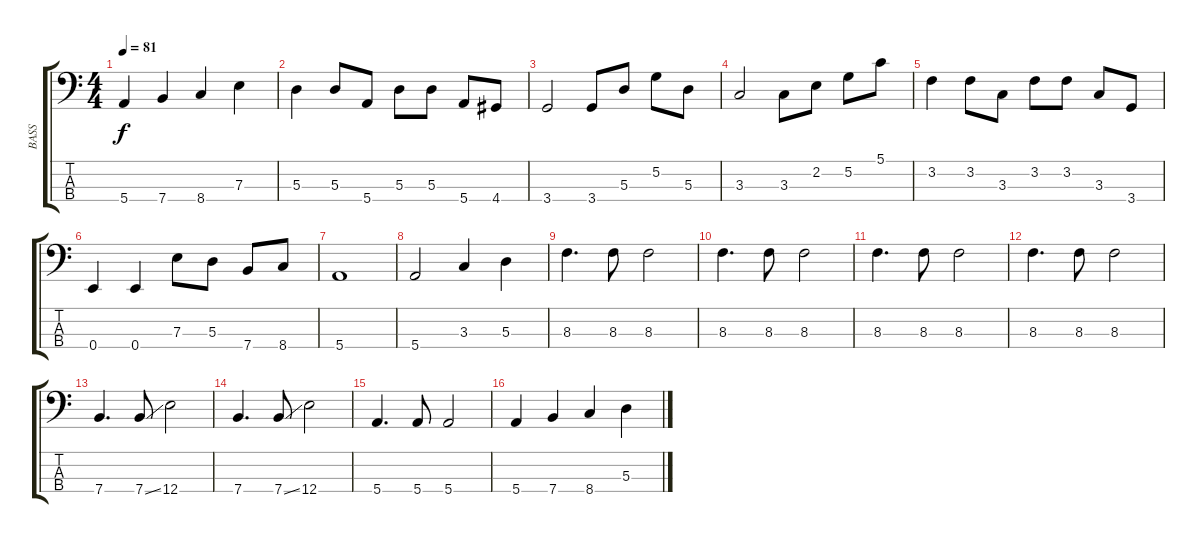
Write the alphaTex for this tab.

\track ("BASS" "BASS") {instrument electricbassfinger}
\staff {score tabs}
\tuning (G2 D2 A1 E1) {hide}
\ts (4 4)
\tempo 81
\clef f4
\ks c
5.4.4{dy f} 7.4.4 8.4.4 7.3.4 |
5.3.4 5.3.8 5.4.8 5.3.8 5.3.8 5.4.8 4.4.8 |
3.4.2 3.4.8 5.3.8 5.2.8 5.3.8 |
3.3.2 3.3.8 2.2.8 5.2.8 5.1.8 |
3.2.4 3.2.8 3.3.8 3.2.8 3.2.8 3.3.8 3.4.8 |
0.4.4 0.4.4 7.3.8 5.3.8 7.4.8 8.4.8 |
5.4.1 |
5.4.2 3.3.4 5.3.4 |
8.3.4{d} 8.3.8 8.3.2 |
8.3.4{d} 8.3.8 8.3.2 |
8.3.4{d} 8.3.8 8.3.2 |
8.3.4{d} 8.3.8 8.3.2 |
7.4.4{d} 7.4{ss}.8 12.4.2 |
7.4.4{d} 7.4{ss}.8 12.4.2 |
5.4.4{d} 5.4.8 5.4.2 |
5.4.4 7.4.4 8.4.4 5.3.4
